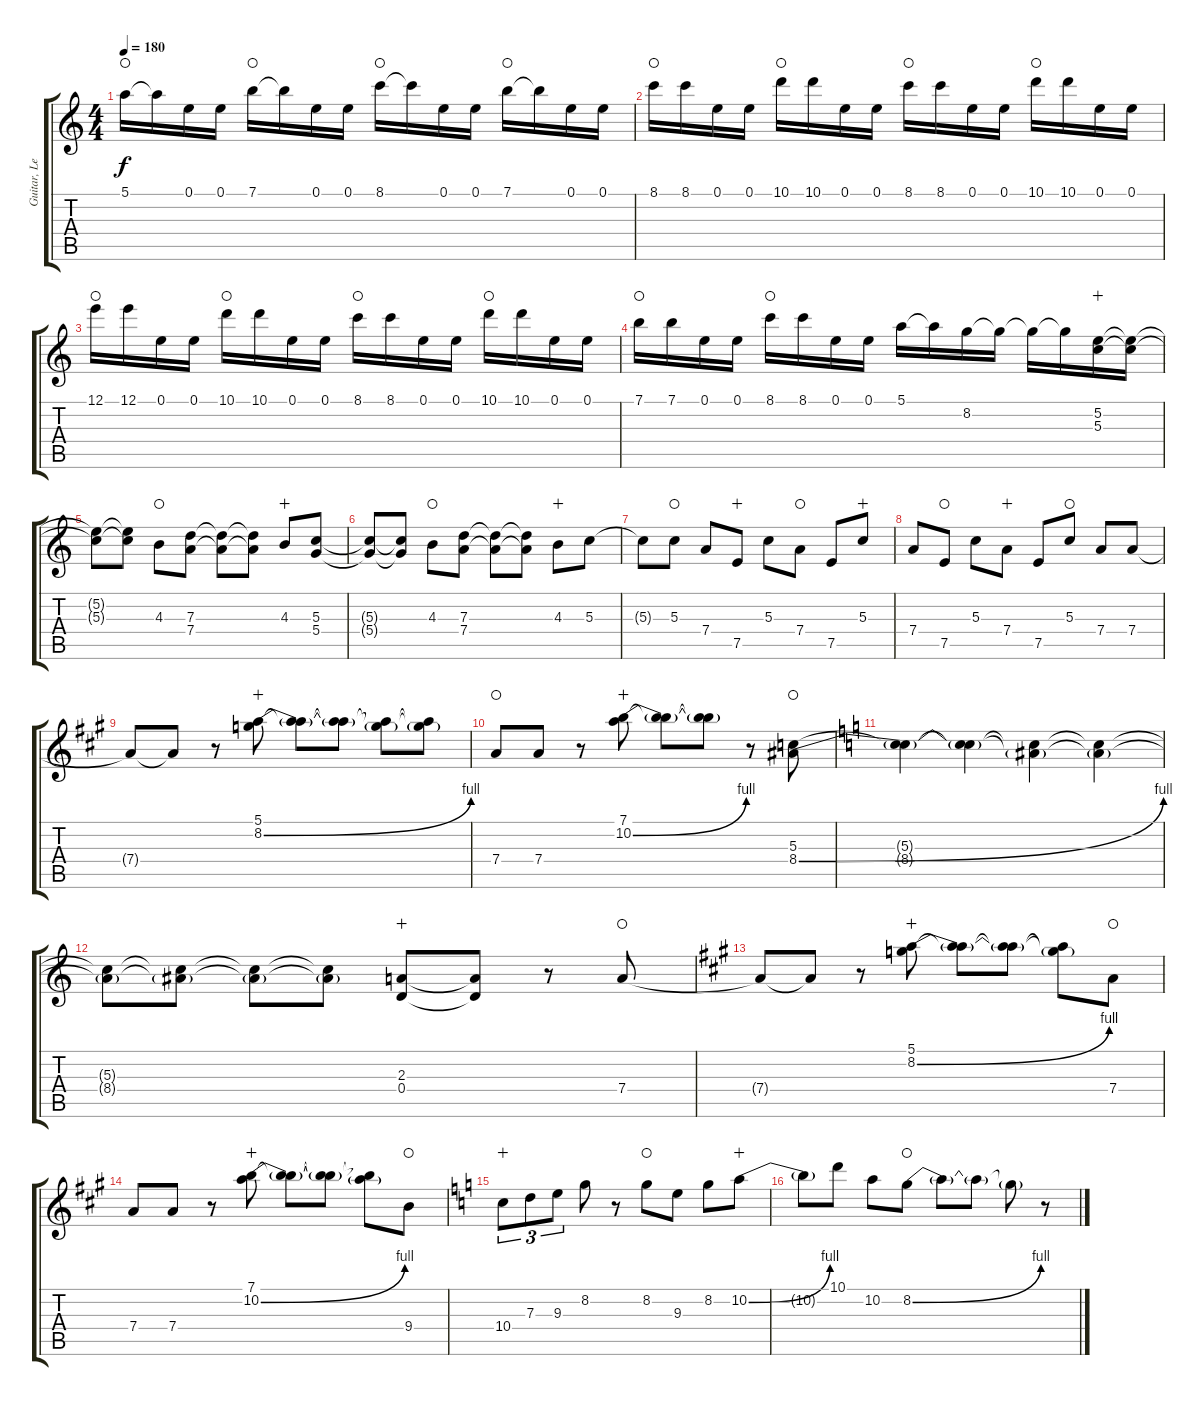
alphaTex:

\track ("Guitar, Lead" "Guitar, Le") {instrument distortionguitar}
\staff {score tabs}
\tuning (E4 B3 G3 D3 A2 E2) {hide}
\ts (4 4)
\tempo 180
\clef g2
\ks c
5.1.16{dy f waho} 5.1{t}.16 0.1.16 0.1.16 7.1.16{waho} 7.1{t}.16 0.1.16 0.1.16 8.1.16{waho} 8.1{t}.16 0.1.16 0.1.16 7.1.16{waho} 7.1{t}.16 0.1.16 0.1.16 |
8.1.16{waho} 8.1.16 0.1.16 0.1.16 10.1.16{waho} 10.1.16 0.1.16 0.1.16 8.1.16{waho} 8.1.16 0.1.16 0.1.16 10.1.16{waho} 10.1.16 0.1.16 0.1.16 |
12.1.16{waho} 12.1.16 0.1.16 0.1.16 10.1.16{waho} 10.1.16 0.1.16 0.1.16 8.1.16{waho} 8.1.16 0.1.16 0.1.16 10.1.16{waho} 10.1.16 0.1.16 0.1.16 |
7.1.16{waho} 7.1.16 0.1.16 0.1.16 8.1.16{waho} 8.1.16 0.1.16 0.1.16 5.1.16 5.1{t}.16 8.2.16 8.2{t}.16 8.2{t}.16 8.2{t}.16 (5.2 5.3).16{wahc} (5.2{t} 5.3{t}).16 |
(5.2{t} 5.3{t}).8 (5.2{t} 5.3{t}).8 4.3.8{waho} (7.3 7.4).8 (7.3{t} 7.4{t}).8 (7.3{t} 7.4{t}).8 4.3.8{wahc} (5.3 5.4).8 |
(5.3{t} 5.4{t}).8 (5.3{t} 5.4{t}).8 4.3.8{waho} (7.3 7.4).8 (7.3{t} 7.4{t}).8 (7.3{t} 7.4{t}).8 4.3.8{wahc} 5.3.8 |
5.3{t}.8 5.3.8{waho} 7.4.8 7.5.8{wahc} 5.3.8 7.4.8{waho} 7.5.8 5.3.8{wahc} |
7.4.8 7.5.8{waho} 5.3.8 7.4.8{wahc} 7.5.8 5.3.8{waho} 7.4.8 7.4.8 |
\ks a
7.4{t}.8 7.4{t}.8 r.8 (5.1 8.2{be (bend 0 0 60 4)}).8{wahc} (5.1{t} 8.2{t}).8 (5.1{t} 8.2{t}).8 (5.1{t} 8.2{t}).8 (5.1{t} 8.2{t}).8 |
7.4.8{waho} 7.4.8 r.8 (7.1 10.2{be (bend 0 0 60 4)}).8{wahc} (7.1{t} 10.2{t}).8 (7.1{t} 10.2{t}).8 r.8 (5.3 8.4{be (bend 0 0 60 4)}).8{waho} |
\ks c
(5.3{t} 8.4{t}).4 (5.3{t} 8.4{t}).4 (5.3{t} 8.4{t}).4 (5.3{t} 8.4{t}).4 |
(5.3{t} 8.4{t}).8 (5.3{t} 8.4{t}).8 (5.3{t} 8.4{t}).8 (5.3{t} 8.4{t}).8 (2.3 0.4).8{wahc} (2.3{t} 0.4{t}).8 r.8 7.4.8{waho} |
\ks a
7.4{t}.8 7.4{t}.8 r.8 (5.1 8.2{be (bend 0 0 60 4)}).8{wahc} (5.1{t} 8.2{t}).8 (5.1{t} 8.2{t}).8 (5.1{t} 8.2{t}).8 7.4.8{waho} |
7.4.8 7.4.8 r.8 (7.1 10.2{be (bend 0 0 60 4)}).8{wahc} (7.1{t} 10.2{t}).8 (7.1{t} 10.2{t}).8 (7.1{t} 10.2{t}).8 9.4.8{waho} |
\ks c
10.4.8{tu (3 2) wahc} 7.3.8{tu (3 2)} 9.3.8{tu (3 2)} 8.2.8 r.8 8.2.8{waho} 9.3.8 8.2.8 10.2{be (bend 0 0 60 4)}.8{wahc} |
10.2{t}.8 10.1.8 10.2.8 8.2{be (bend 0 0 60 4)}.8{waho} 8.2{t}.8 8.2{t}.8 8.2{t}.8 r.8
